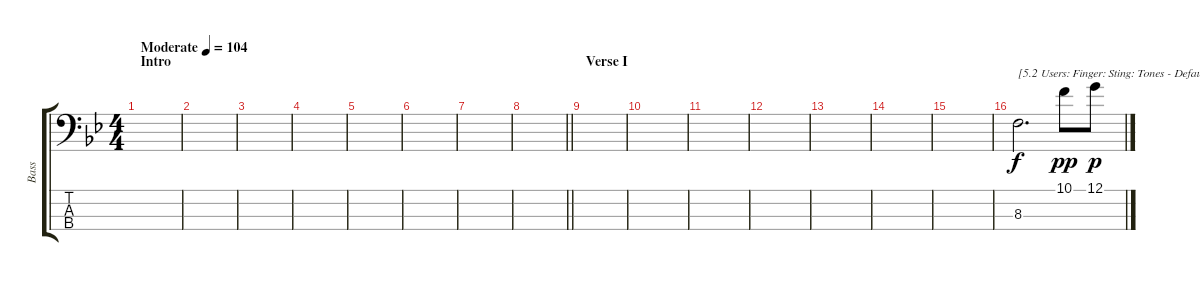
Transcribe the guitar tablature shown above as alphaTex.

\track ("Bass" "Bass") {instrument electricbassfinger}
\staff {score tabs}
\tuning (G2 D2 A1 E1) {hide}
\ts (4 4)
\section ("" "Intro")
\tempo (104 "Moderate")
\clef f4
\ks bb
|
|
|
|
|
|
|
\barLineRight lightlight
|
\section ("" "Verse I")
|
|
|
|
|
|
|
8.3.2{d txt "[5.2 Users: Finger: Sting: Tones - Default]"} 10.1.8{dy pp} 12.1.8{dy p}
